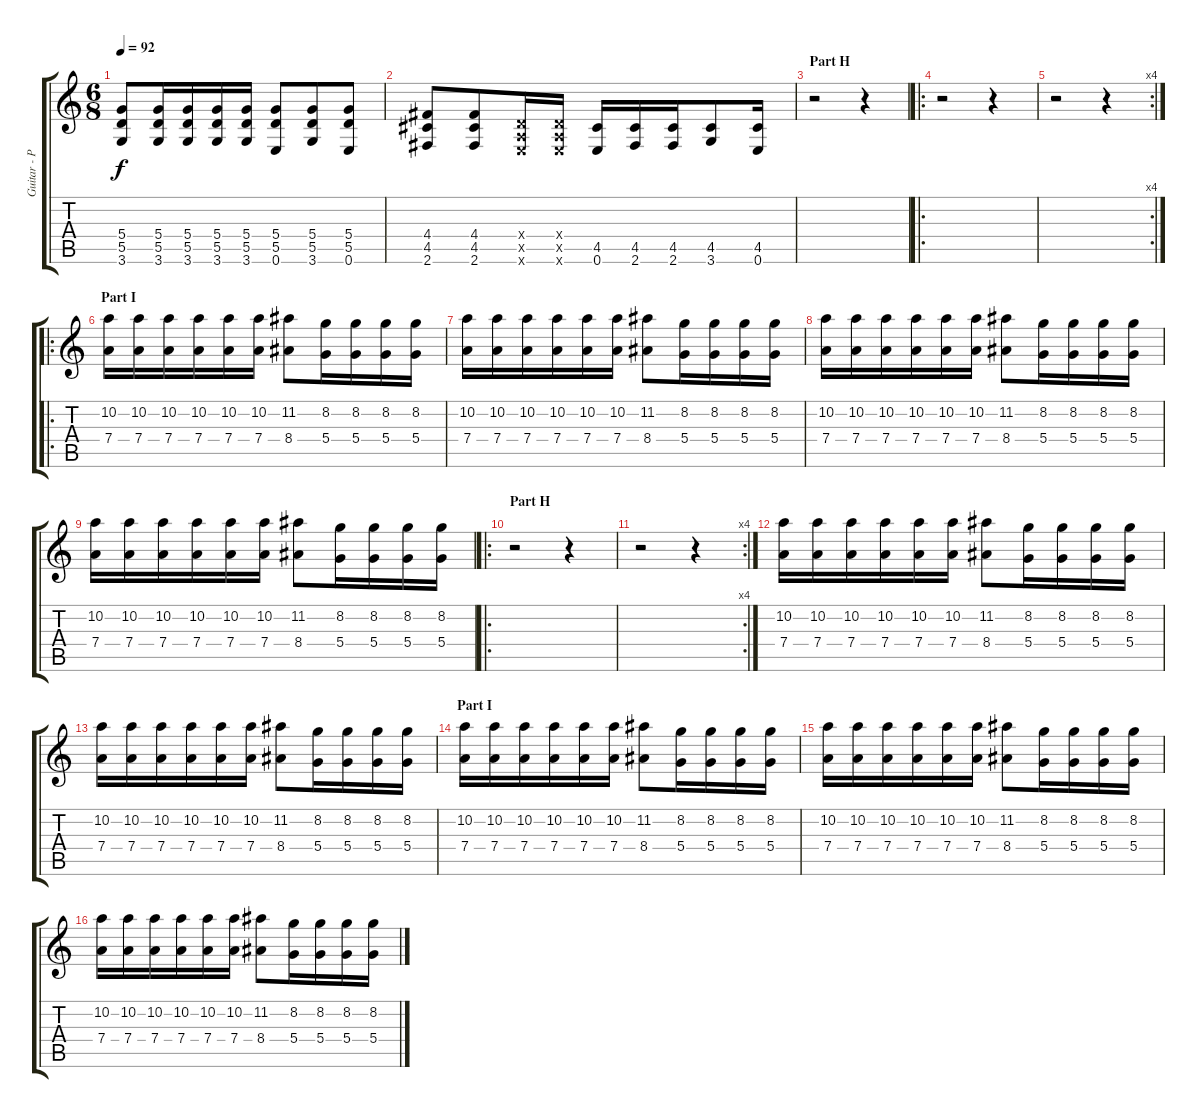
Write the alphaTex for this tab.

\track ("Guitar - Peter Lindgren" "Guitar - P") {instrument distortionguitar}
\staff {score tabs}
\tuning (E4 B3 G3 D3 A2 E2) {hide}
\ts (6 8)
\tempo 92
\clef g2
\ks c
(5.4 5.5 3.6).8{dy f} (5.4 5.5 3.6).16 (5.4 5.5 3.6).16 (5.4 5.5 3.6).16 (5.4 5.5 3.6).16 (5.4 5.5 0.6).8 (5.4 5.5 3.6).8 (5.4 5.5 0.6).8 |
(4.4 4.5 2.6).8 (4.4 4.5 2.6).8 (0.4{x} 0.5{x} 0.6{x}).16 (0.4{x} 0.5{x} 0.6{x}).16 (4.5 0.6).16 (4.5 2.6).16 (4.5 2.6).16 (4.5 3.6).8 (4.5 0.6).16 |
\section ("" "Part H")
r.2 r.4 |
\ro
r.2 r.4 |
\rc 4
r.2 r.4 |
\ro
\section ("" "Part I")
(10.2 7.4).16{instrument distortionguitar} (10.2 7.4).16 (10.2 7.4).16 (10.2 7.4).16 (10.2 7.4).16 (10.2 7.4).16 (11.2 8.4).8 (8.2 5.4).16 (8.2 5.4).16 (8.2 5.4).16 (8.2 5.4).16 |
(10.2 7.4).16 (10.2 7.4).16 (10.2 7.4).16 (10.2 7.4).16 (10.2 7.4).16 (10.2 7.4).16 (11.2 8.4).8 (8.2 5.4).16 (8.2 5.4).16 (8.2 5.4).16 (8.2 5.4).16 |
(10.2 7.4).16{instrument distortionguitar} (10.2 7.4).16 (10.2 7.4).16 (10.2 7.4).16 (10.2 7.4).16 (10.2 7.4).16 (11.2 8.4).8 (8.2 5.4).16 (8.2 5.4).16 (8.2 5.4).16 (8.2 5.4).16 |
(10.2 7.4).16 (10.2 7.4).16 (10.2 7.4).16 (10.2 7.4).16 (10.2 7.4).16 (10.2 7.4).16 (11.2 8.4).8 (8.2 5.4).16 (8.2 5.4).16 (8.2 5.4).16 (8.2 5.4).16 |
\ro
\section ("" "Part H")
r.2 r.4 |
\rc 4
r.2 r.4 |
(10.2 7.4).16{instrument distortionguitar} (10.2 7.4).16 (10.2 7.4).16 (10.2 7.4).16 (10.2 7.4).16 (10.2 7.4).16 (11.2 8.4).8 (8.2 5.4).16 (8.2 5.4).16 (8.2 5.4).16 (8.2 5.4).16 |
(10.2 7.4).16 (10.2 7.4).16 (10.2 7.4).16 (10.2 7.4).16 (10.2 7.4).16 (10.2 7.4).16 (11.2 8.4).8 (8.2 5.4).16 (8.2 5.4).16 (8.2 5.4).16 (8.2 5.4).16 |
\section ("" "Part I")
(10.2 7.4).16{instrument distortionguitar} (10.2 7.4).16 (10.2 7.4).16 (10.2 7.4).16 (10.2 7.4).16 (10.2 7.4).16 (11.2 8.4).8 (8.2 5.4).16 (8.2 5.4).16 (8.2 5.4).16 (8.2 5.4).16 |
(10.2 7.4).16 (10.2 7.4).16 (10.2 7.4).16 (10.2 7.4).16 (10.2 7.4).16 (10.2 7.4).16 (11.2 8.4).8 (8.2 5.4).16 (8.2 5.4).16 (8.2 5.4).16 (8.2 5.4).16 |
(10.2 7.4).16{instrument distortionguitar} (10.2 7.4).16 (10.2 7.4).16 (10.2 7.4).16 (10.2 7.4).16 (10.2 7.4).16 (11.2 8.4).8 (8.2 5.4).16 (8.2 5.4).16 (8.2 5.4).16 (8.2 5.4).16
